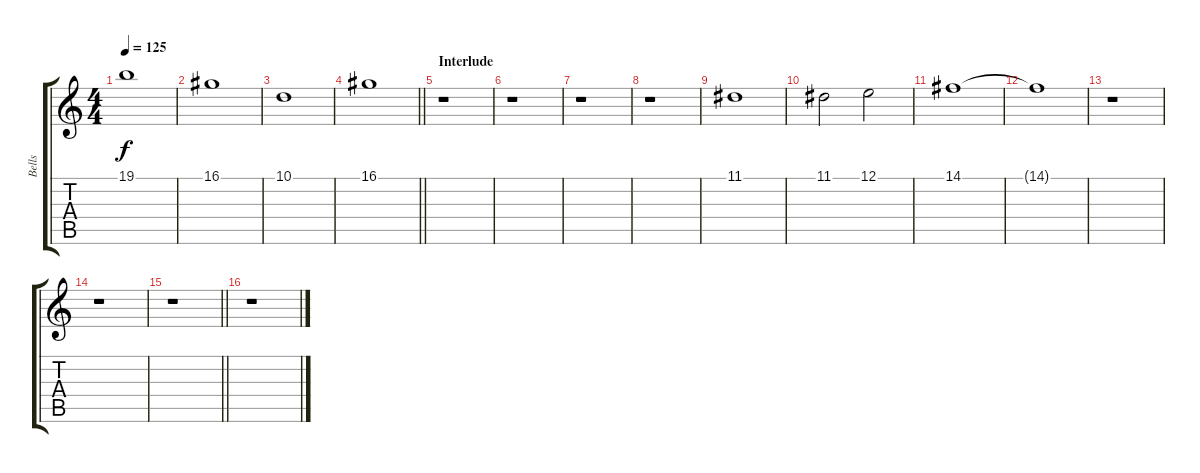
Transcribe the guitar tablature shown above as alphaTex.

\track ("Bells" "Bells") {instrument tubularbells}
\staff {score tabs}
\tuning (E4 B3 G3 D3 A2 E2) {hide}
\ts (4 4)
\tempo 125
\clef g2
\ks c
19.1.1{dy f} |
16.1.1 |
10.1.1 |
\barLineRight lightlight
16.1.1 |
\section ("" "Interlude")
r.1 |
r.1 |
r.1 |
r.1 |
11.1.1 |
11.1.2 12.1.2 |
14.1.1 |
14.1{t}.1 |
r.1 |
r.1 |
\barLineRight lightlight
r.1 |
\section ("" "")
r.1
